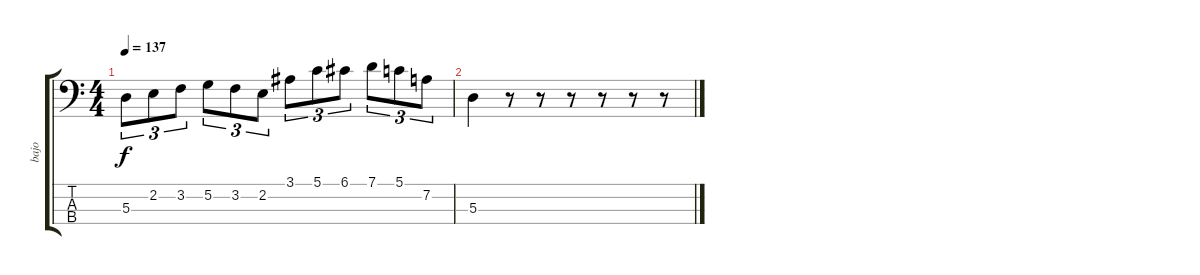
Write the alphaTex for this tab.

\track ("bajo" "bajo") {instrument electricbassfinger}
\staff {score tabs}
\tuning (G2 D2 A1 E1) {hide}
\ts (4 4)
\tempo 137
\clef f4
\ks c
5.3.8{tu (3 2) dy f} 2.2.8{tu (3 2)} 3.2.8{tu (3 2)} 5.2.8{tu (3 2)} 3.2.8{tu (3 2)} 2.2.8{tu (3 2)} 3.1.8{tu (3 2)} 5.1.8{tu (3 2)} 6.1.8{tu (3 2)} 7.1.8{tu (3 2)} 5.1.8{tu (3 2)} 7.2.8{tu (3 2)} |
5.3.4 r.8 r.8 r.8 r.8 r.8 r.8
